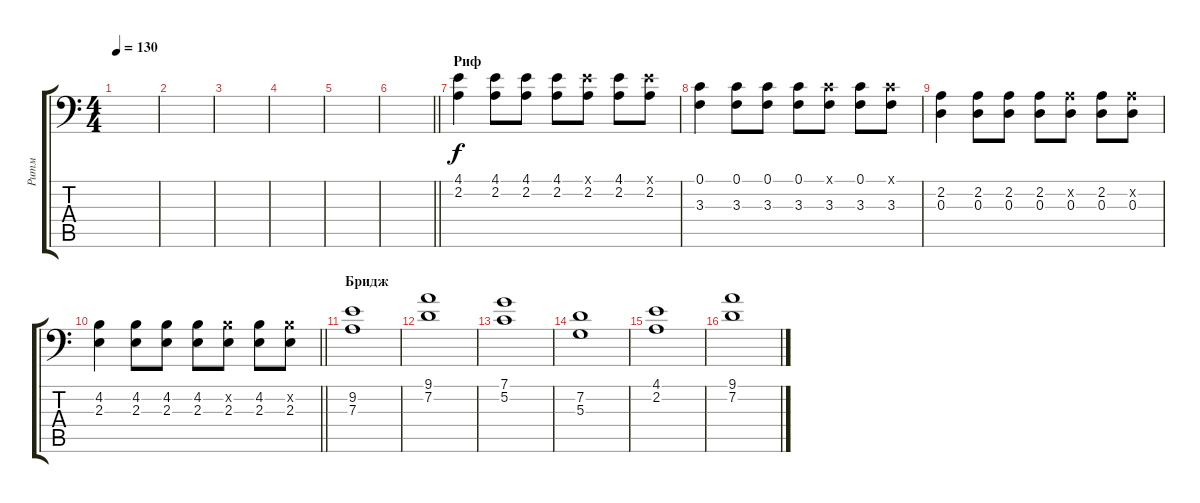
\track ("Ритм" "Ритм") {instrument distortionguitar}
\staff {score tabs}
\tuning (C3 G2 D2 A1 E1 B0) {hide}
\ts (4 4)
\tempo 130
\clef f4
\ks c
|
|
|
|
|
\barLineRight lightlight
|
\section ("" "Риф")
(4.1 2.2).4 (4.1 2.2).8 (4.1 2.2).8 (4.1 2.2).8 (4.1{x} 2.2).8 (4.1 2.2).8 (4.1{x} 2.2).8 |
(0.1 3.3).4 (0.1 3.3).8 (0.1 3.3).8 (0.1 3.3).8 (0.1{x} 3.3).8 (0.1 3.3).8 (0.1{x} 3.3).8 |
(2.2 0.3).4 (2.2 0.3).8 (2.2 0.3).8 (2.2 0.3).8 (2.2{x} 0.3).8 (2.2 0.3).8 (2.2{x} 0.3).8 |
\barLineRight lightlight
(4.2 2.3).4 (4.2 2.3).8 (4.2 2.3).8 (4.2 2.3).8 (4.2{x} 2.3).8 (4.2 2.3).8 (4.2{x} 2.3).8 |
\section ("" "Бридж")
(9.2 7.3).1 |
(9.1 7.2).1 |
(7.1 5.2).1 |
(7.2 5.3).1 |
(4.1 2.2).1 |
(9.1 7.2).1
